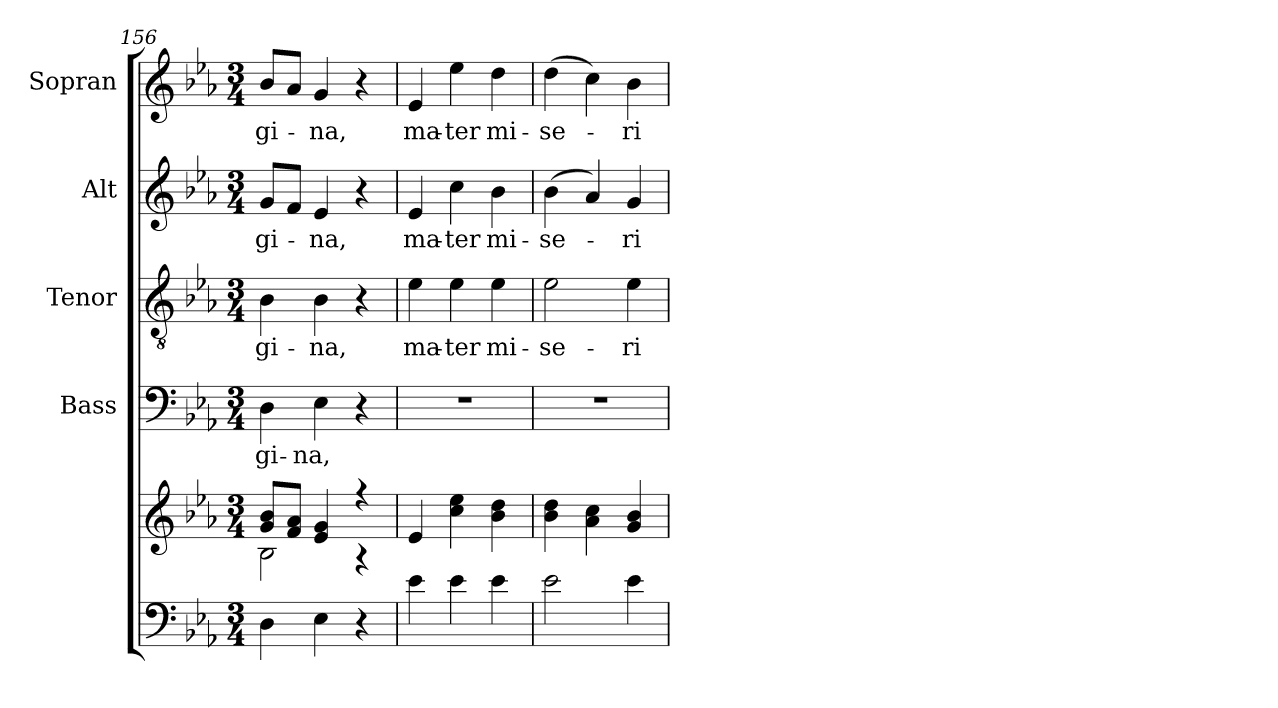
**kern	**kern	**kern	**text	**kern	**text	**kern	**text	**kern	**text
*part5	*part5	*part4	*part4	*part3	*part3	*part2	*part2	*part1	*part1
*staff6	*staff5	*staff4	*staff4	*staff3	*staff3	*staff2	*staff2	*staff1	*staff1
*	*	*I"Bass	*	*I"Tenor	*	*I"Alt	*	*I"Sopran	*
*	*	*I'B.	*	*I'T.	*	*I'A.	*	*I'S.	*
*clefF4	*clefG2	*clefF4	*	*clefGv2	*	*clefG2	*	*clefG2	*
*k[b-e-a-]	*k[b-e-a-]	*k[b-e-a-]	*	*k[b-e-a-]	*	*k[b-e-a-]	*	*k[b-e-a-]	*
*E-:	*E-:	*E-:	*	*E-:	*	*E-:	*	*E-:	*
*M3/4	*M3/4	*M3/4	*	*M3/4	*	*M3/4	*	*M3/4	*
=156	=156	=156	=156	=156	=156	=156	=156	=156	=156
*	*^	*	*	*	*	*	*	*	*
!	!	!	!	!LO:LY:b	!	!LO:LY:b	!	!LO:LY:b	!	!LO:LY:b
4D\	8g/ 8b-/L	2B-\	4D\	-gi-	4B-\	-gi-	8g/L	-gi-	8b-/L	-gi-
.	8f/ 8a-/J	.	.	.	.	.	8f/J	.	8a-/J	.
!	!	!	!	!LO:LY:b	!	!LO:LY:b	!	!LO:LY:b	!	!LO:LY:b
4E-\	4e-/ 4g/	.	4E-\	-na,	4B-\	-na,	4e-/	-na,	4g/	-na,
4r	4r	4r	4r	.	4r	.	4r	.	4r	.
=157	=157	=157	=157	=157	=157	=157	=157	=157	=157	=157
!	!	!	!	!	!	!LO:LY:b	!	!LO:LY:b	!	!LO:LY:b
*	*v	*v	*	*	*	*	*	*	*	*
4e-\	4e-/	2.r	.	4e-\	ma-	4e-/	ma-	4e-/	ma-
!	!	!	!	!	!LO:LY:b	!	!LO:LY:b	!	!LO:LY:b
4e-\	4cc\ 4ee-\	.	.	4e-\	-ter	4cc\	-ter	4ee-\	-ter
!	!	!	!	!	!LO:LY:b	!	!LO:LY:b	!	!LO:LY:b
4e-\	4b-\ 4dd\	.	.	4e-\	mi-	4b-\	mi-	4dd\	mi-
=158	=158	=158	=158	=158	=158	=158	=158	=158	=158
!	!	!	!	!	!LO:LY:b	!	!LO:LY:b	!	!LO:LY:b
2e-\	4b-\ 4dd\	2.r	.	2e-\	-se-	(>4b-\	-se-	(>4dd\	-se-
.	4a-\ 4cc\	.	.	.	.	4a-/)	.	4cc\)	.
!	!	!	!	!	!LO:LY:b	!	!LO:LY:b	!	!LO:LY:b
4e-\	4g/ 4b-/	.	.	4e-\	-ri-	4g/	-ri-	4b-\	-ri-
=	=	=	=	=	=	=	=	=	=
*-	*-	*-	*-	*-	*-	*-	*-	*-	*-
